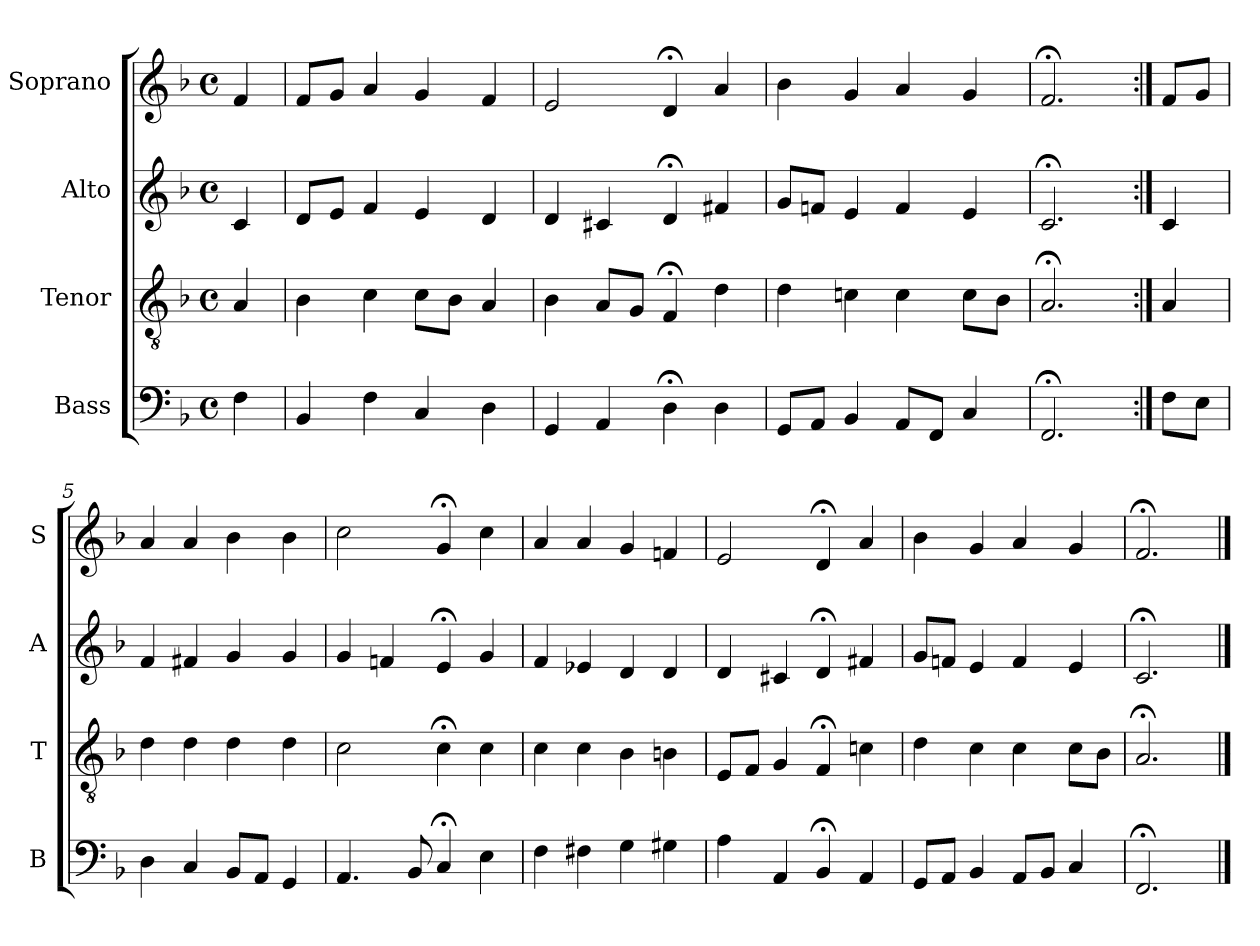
**kern	**kern	**kern	**kern
*part4	*part3	*part2	*part1
*staff4	*staff3	*staff2	*staff1
*I"Bass	*I"Tenor	*I"Alto	*I"Soprano
*I'B	*I'T	*I'A	*I'S
*clefF4	*clefGv2	*clefG2	*clefG2
*k[b-]	*k[b-]	*k[b-]	*k[b-]
*F:	*F:	*F:	*F:
*M4/4	*M4/4	*M4/4	*M4/4
*met(c)	*met(c)	*met(c)	*met(c)
*MM100	*MM100	*MM100	*MM100
=	=	=	=
4F	4A	4c	4f
=1	=1	=1	=1
4BB-	4B-	8dL	8fL
.	.	8eJ	8gJ
4F	4c	4f	4a
4C	8cL	4e	4g
.	8B-J	.	.
4D	4A	4d	4f
=2	=2	=2	=2
4GG	4B-	4d	2e
4AA	8AL	4c#X	.
.	8GJ	.	.
4D;<	4F;<	4d;<	4d;<
4D	4d	4f#X	4a
=3	=3	=3	=3
8GGL	4d	8gL	4b-
8AAJ	.	8fnJ	.
4BB-i	4cni	4ei	4gi
8AAL	4c	4f	4a
8FFJ	.	.	.
4C	8cL	4e	4g
.	8B-J	.	.
=4	=4	=4	=4
2.FF;<	2.A;<	2.c;<	2.f;<
=:|!	=:|!	=:|!	=:|!
8FL	4A	4c	8fL
8EJ	.	.	8gJ
=5	=5	=5	=5
4D	4d	4f	4a
4Ci	4di	4f#Xi	4ai
8BB-L	4d	4g	4b-
8AAJ	.	.	.
4GG	4d	4g	4b-
=6	=6	=6	=6
4.AA	2c	4g	2cc
.	.	4fn	.
8BB-	.	.	.
4C;<	4c;<	4e;<	4g;<
4E	4c	4g	4cc
=7	=7	=7	=7
4F	4c	4f	4a
4F#X	4c	4e-X	4a
4G	4B-	4d	4g
4G#X	4Bn	4d	4fn
=8	=8	=8	=8
4A	8EL	4d	2e
.	8FJ	.	.
4AA	4G	4c#X	.
4BB-;<	4F;<	4d;<	4d;<
4AA	4cn	4f#X	4a
=9	=9	=9	=9
8GGL	4d	8gL	4b-
8AAJ	.	8fnJ	.
4BB-i	4ci	4ei	4gi
8AAL	4c	4f	4a
8BB-J	.	.	.
4C	8cL	4e	4g
.	8B-J	.	.
=10	=10	=10	=10
2.FF;<	2.A;<	2.c;<	2.f;<
==	==	==	==
*-	*-	*-	*-
